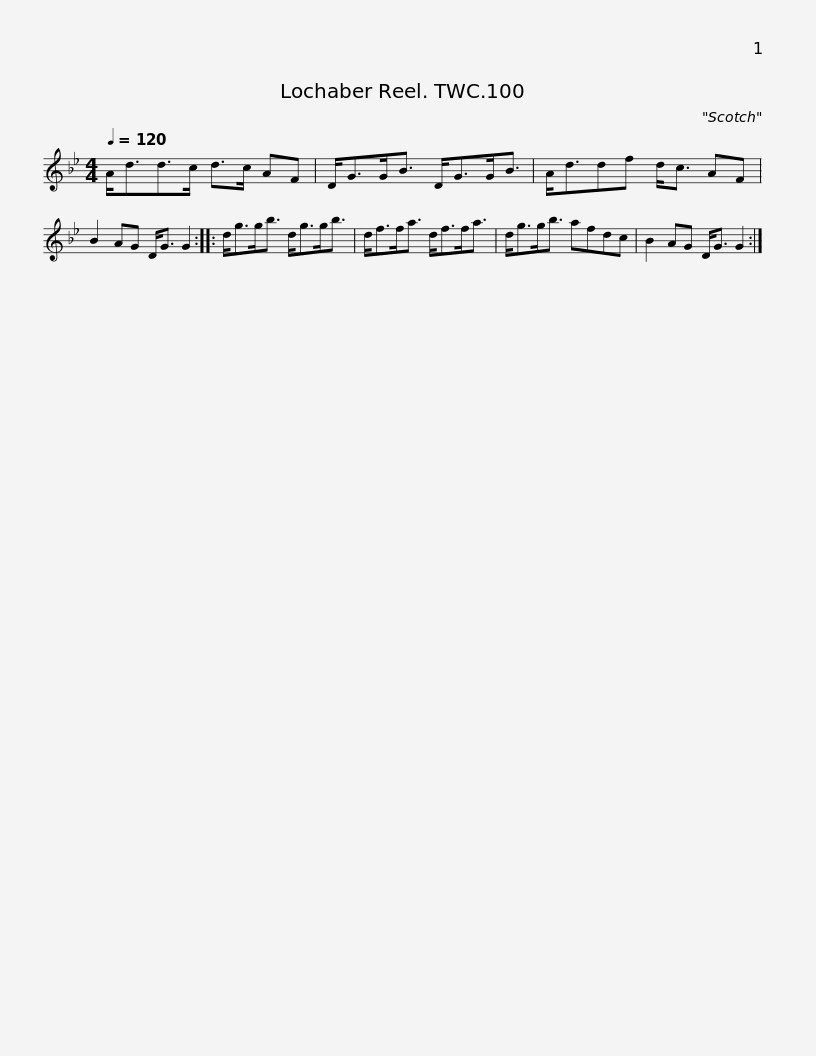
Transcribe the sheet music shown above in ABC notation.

X:1
L:1/8
Q:1/4=120
M:4/4
I:linebreak $
K:Gmin
V:1 treble
V:1
 A<dd>c d>c AF | D<GG<B D<GG<B | A<ddf d<c AF | B2 AG D<G G2 ::$ d<gg<b d<gg<b | %5
 d<ff<a d<ff<a | d<gg<b afdc | B2 AG D<G G2 :| %8
